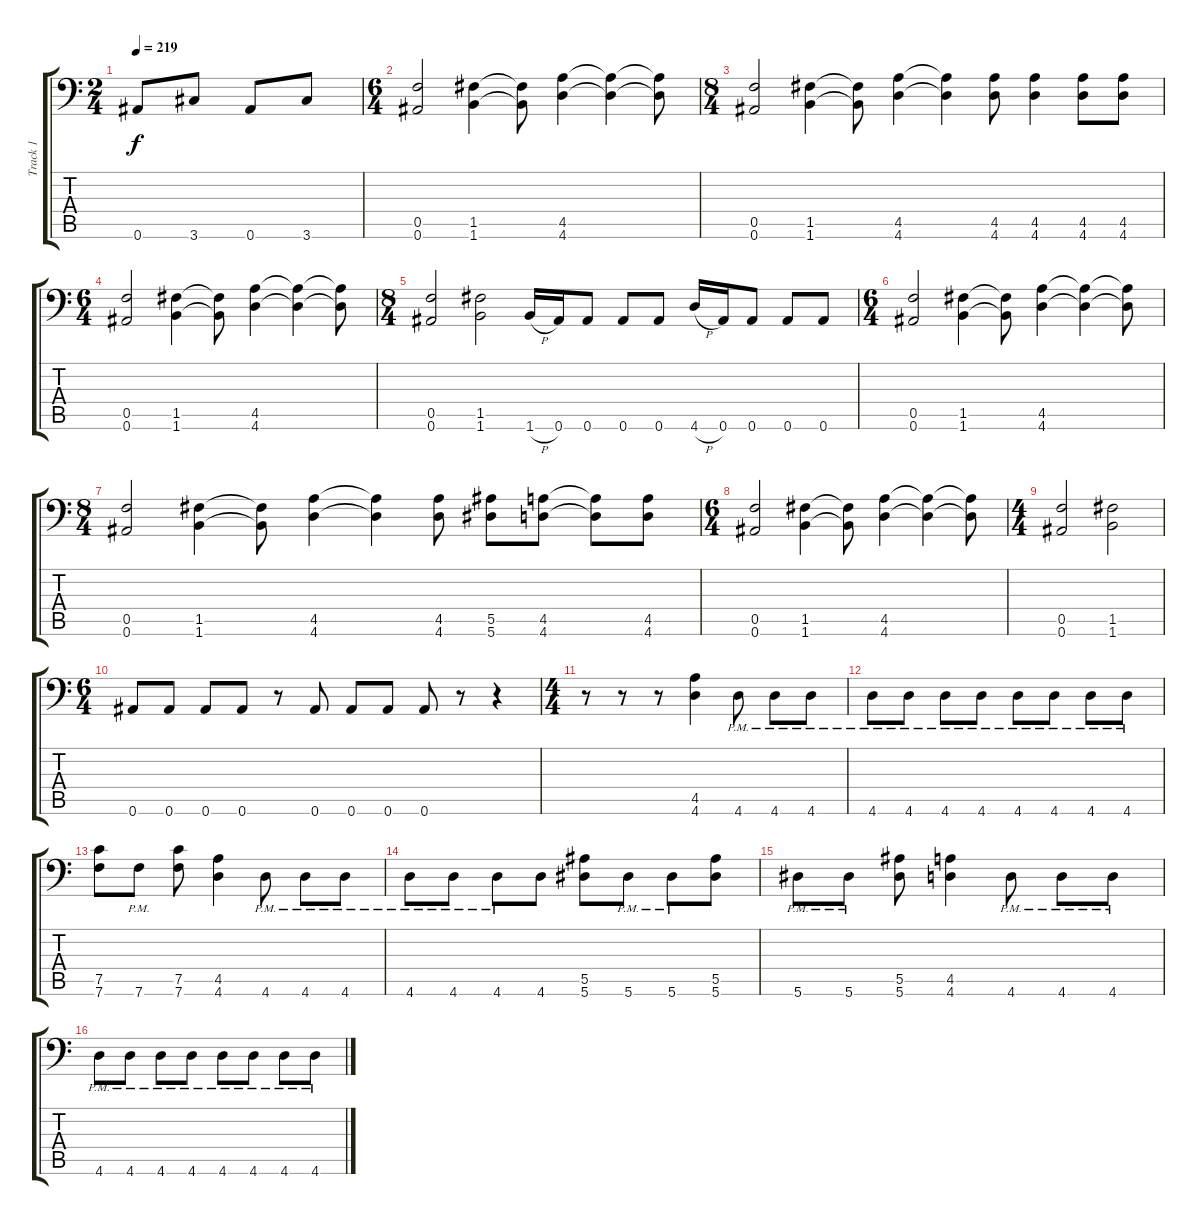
\track ("Track 1" "Track 1") {instrument distortionguitar}
\staff {score tabs}
\tuning (C4 G3 Eb3 Bb2 F2 Bb1) {hide}
\ts (2 4)
\tempo 219
\clef f4
\ks c
0.6.8{dy f} 3.6.8 0.6.8 3.6.8 |
\ts (6 4)
(0.5 0.6).2 (1.5 1.6).4 (1.5{t} 1.6{t}).8 (4.5 4.6).4 (4.5{t} 4.6{t}).4 (4.5{t} 4.6{t}).8 |
\ts (8 4)
(0.5 0.6).2 (1.5 1.6).4 (1.5{t} 1.6{t}).8 (4.5 4.6).4 (4.5{t} 4.6{t}).4 (4.5 4.6).8 (4.5 4.6).4 (4.5 4.6).8 (4.5 4.6).8 |
\ts (6 4)
(0.5 0.6).2 (1.5 1.6).4 (1.5{t} 1.6{t}).8 (4.5 4.6).4 (4.5{t} 4.6{t}).4 (4.5{t} 4.6{t}).8 |
\ts (8 4)
(0.5 0.6).2 (1.5 1.6).2 1.6{h}.16 0.6.16 0.6.8 0.6.8 0.6.8 4.6{h}.16 0.6.16 0.6.8 0.6.8 0.6.8 |
\ts (6 4)
(0.5 0.6).2 (1.5 1.6).4 (1.5{t} 1.6{t}).8 (4.5 4.6).4 (4.5{t} 4.6{t}).4 (4.5{t} 4.6{t}).8 |
\ts (8 4)
(0.5 0.6).2 (1.5 1.6).4 (1.5{t} 1.6{t}).8 (4.5 4.6).4 (4.5{t} 4.6{t}).4 (4.5 4.6).8 (5.5 5.6).8 (4.5 4.6).8 (4.5{t} 4.6{t}).8 (4.5 4.6).8 |
\ts (6 4)
(0.5 0.6).2 (1.5 1.6).4 (1.5{t} 1.6{t}).8 (4.5 4.6).4 (4.5{t} 4.6{t}).4 (4.5{t} 4.6{t}).8 |
\ts (4 4)
(0.5 0.6).2 (1.5 1.6).2 |
\ts (6 4)
0.6.8 0.6.8 0.6.8 0.6.8 r.8 0.6.8 0.6.8 0.6.8 0.6.8 r.8 r.4 |
\ts (4 4)
r.8 r.8 r.8 (4.5 4.6).4 4.6{pm}.8 4.6{pm}.8 4.6{pm}.8 |
4.6{pm}.8 4.6{pm}.8 4.6{pm}.8 4.6{pm}.8 4.6{pm}.8 4.6{pm}.8 4.6{pm}.8 4.6{pm}.8 |
(7.5 7.6).8 7.6{pm}.8 (7.5 7.6).8 (4.5 4.6).4 4.6{pm}.8 4.6{pm}.8 4.6{pm}.8 |
4.6{pm}.8 4.6{pm}.8 4.6{pm}.8 4.6.8 (5.5 5.6).8 5.6{pm}.8 5.6{pm}.8 (5.5 5.6).8 |
5.6{pm}.8 5.6{pm}.8 (5.5 5.6).8 (4.5 4.6).4 4.6{pm}.8 4.6{pm}.8 4.6{pm}.8 |
4.6{pm}.8 4.6{pm}.8 4.6{pm}.8 4.6{pm}.8 4.6{pm}.8 4.6{pm}.8 4.6{pm}.8 4.6{pm}.8
